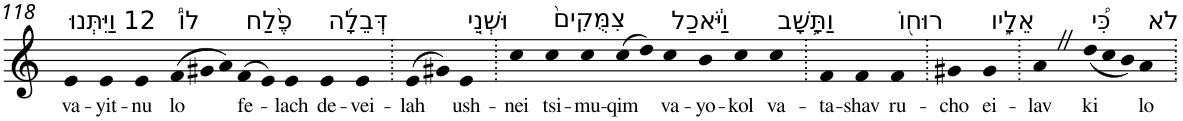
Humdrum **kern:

**kern	**text
*part1	*part1
*staff1	*staff1
*I"Piano	*
*I'Pno	*
!!LO:PB:g=z
*clefG2	*
*k[]	*
=118	=118
!LO:TX:a:t=12 וַיִּתְּנוּ	!
!	!LO:LY:b
4e	va-
!	!LO:LY:b
4e	-yit-
!	!LO:LY:b
4e	-nu
*Xtuplet	*
!LO:TX:a:t=לוֹ֩	!
!	!LO:LY:b
(>12f	lo
12g#X	.
12a)	.
!LO:TX:a:t=פֶ֨לַח	!
!	!LO:LY:b
(>8f	fe-
8e)	.
!	!LO:LY:b
4e	-lach
!LO:TX:a:t=דְּבֵלָ֜ה	!
!	!LO:LY:b
4e	de-
!	!LO:LY:b
4e	-vei-
=119.	=119.
!	!LO:LY:b
(>8e	-lah
8g#X)	.
!LO:TX:a:t=וּשְׁנֵ֤י	!
!	!LO:LY:b
4e	ush-
=120.	=120.
!	!LO:LY:b
4cc	-nei
!LO:TX:a:t=צִמֻּקִים֙	!
!	!LO:LY:b
4cc	tsi-
!	!LO:LY:b
4cc	-mu-
!	!LO:LY:b
(>8cc	-qim
8dd)	.
!LO:TX:a:t=וַיֹּ֔אכַל	!
!	!LO:LY:b
4cc	va-
!	!LO:LY:b
4b	-yo-
!	!LO:LY:b
4cc	-kol
!LO:TX:a:t=וַתָּ֥שָׁב	!
!	!LO:LY:b
4cc	va-
=121.	=121.
!	!LO:LY:b
4f	-ta-
!	!LO:LY:b
4f	-shav
!LO:TX:a:t=רוּח֖וֹ	!
!	!LO:LY:b
4f	ru-
=122.	=122.
!	!LO:LY:b
4g#X	-cho
!LO:TX:a:t=אֵלָ֑יו	!
!	!LO:LY:b
4g#	ei-
=123.	=123.
!	!LO:LY:b
4aZ	-lav
!LO:TX:a:t=כִּ֠י	!
!	!LO:LY:b
(<12dd	ki
12cc	.
12b)	.
!LO:TX:a:t=לֹא	!
!	!LO:LY:b
4a	lo
=.	=.
*-	*-
